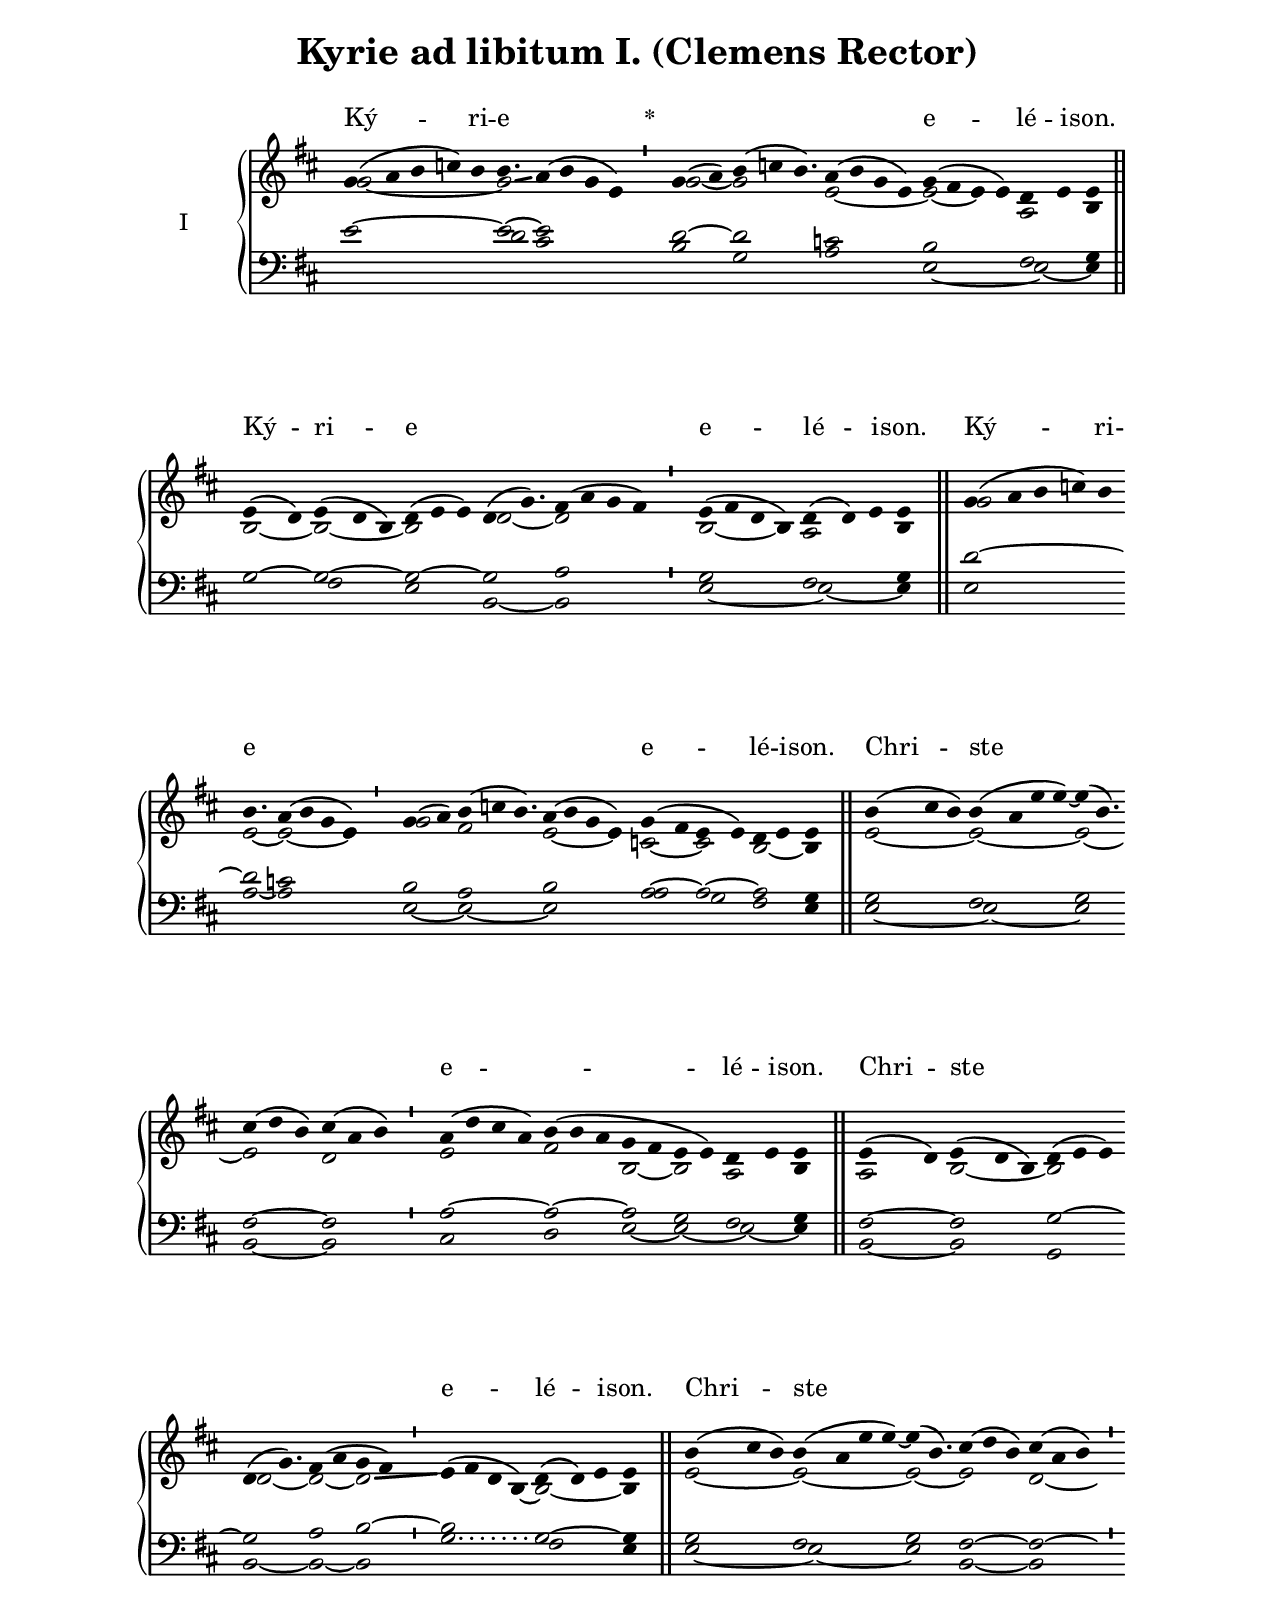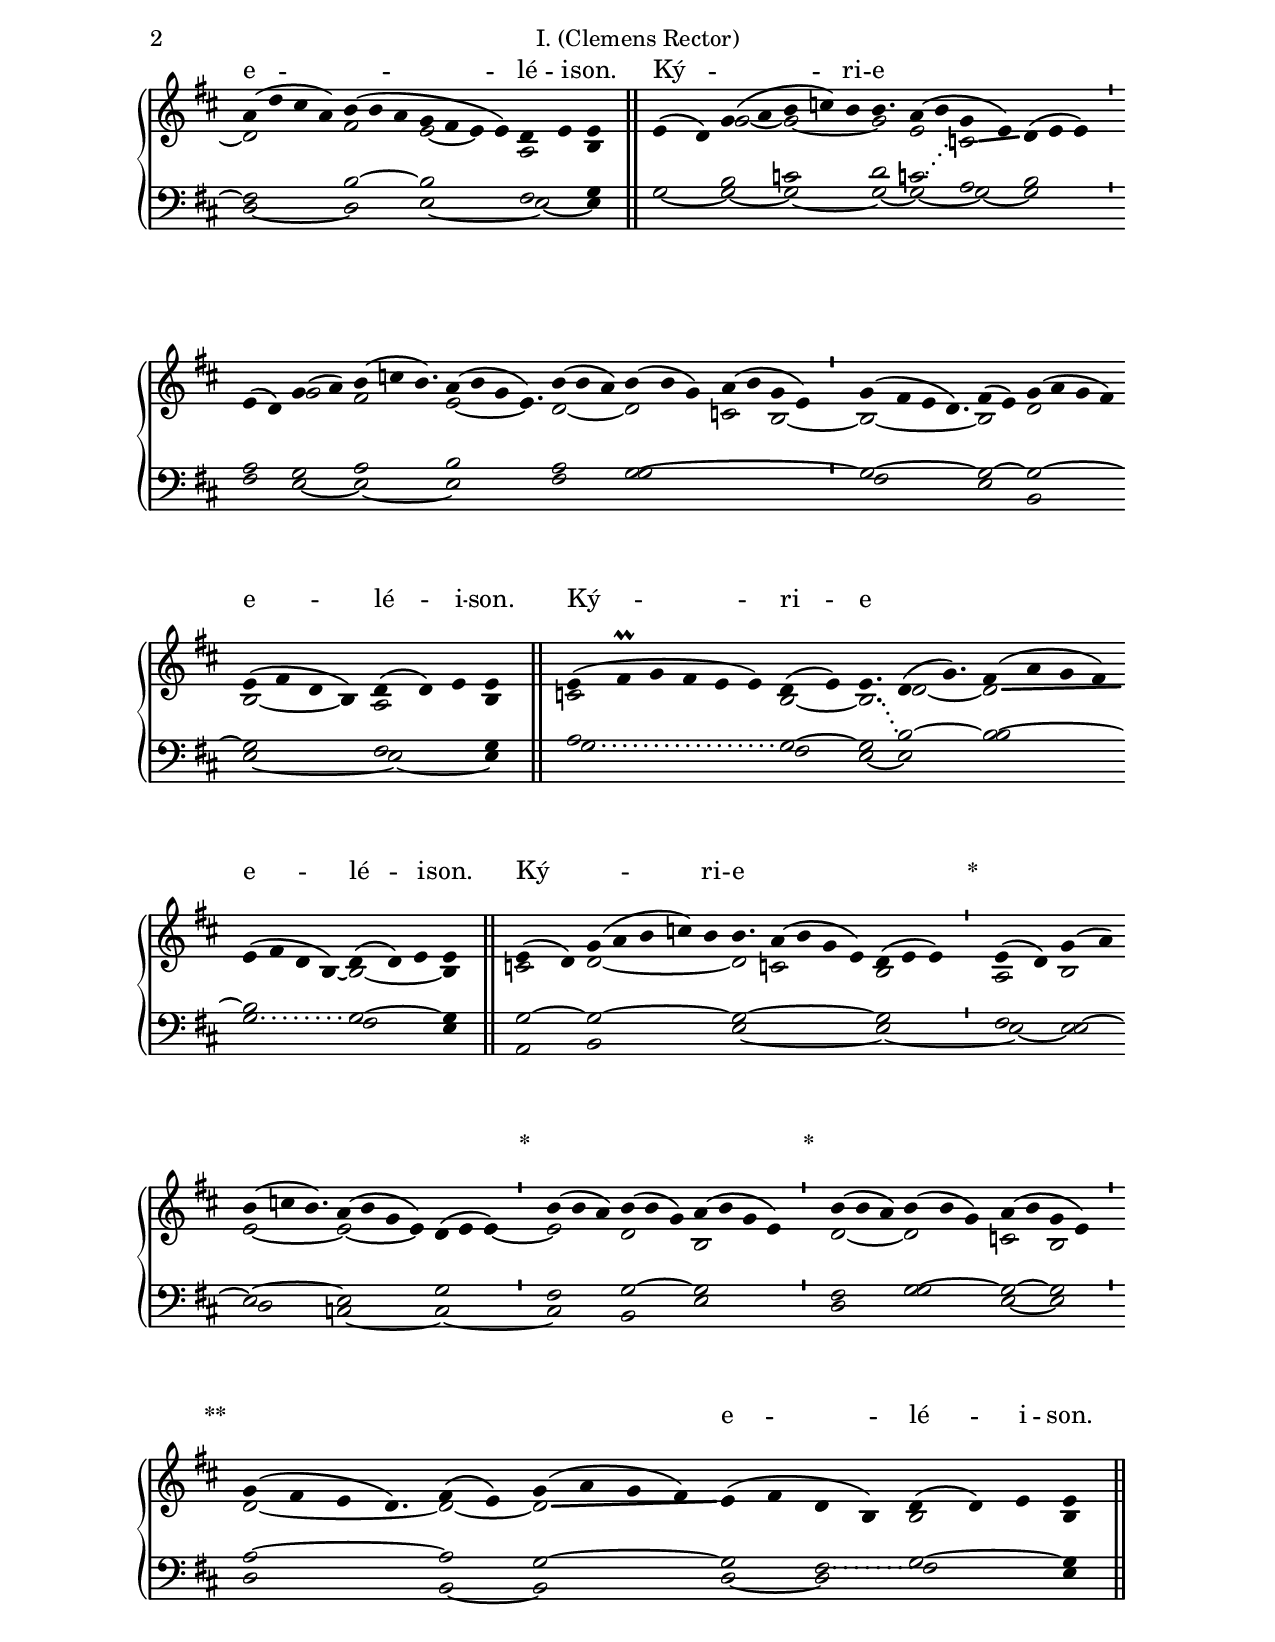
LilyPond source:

\version "2.18"
\include "gregorian.ly"
\include "noh2.ily"

%Page reference: page v.124
%(volume.page)

global = {
 \key e \dorian
 \cadenzaOn 
 \override Glissando #'thickness = #2.0
}

\header {
  title = \markup \center-column {"Kyrie ad libitum I.\n(Clemens Rector)" \vspace #1 }
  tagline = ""
  composer = ""
}

\paper {
 #(include-special-characters)
  oddHeaderMarkup = \markup \fill-line {
    \line {}
    \center-column {
      \on-the-fly #first-page     " "
      \on-the-fly #not-first-page "I.\\(Clemens Rector)"
    }
    \line { \on-the-fly #print-page-number-check-first \fromproperty #'page:page-number-string }
  }
  evenHeaderMarkup = \markup \fill-line {
    \line { \on-the-fly #print-page-number-check-first \fromproperty #'page:page-number-string }
    \center-column { "I.\n(Clemens Rector)" }
    \line {}
  }
}

chantText = \lyricmode {
Ký -- ri -- e _ 
\set stanza = " * " _ _ _ e -- lé -- i -- son. 
Ký -- ri -- e _ _ e -- lé -- i -- son. 
Ký -- ri -- e _ _ _ _ e -- lé -- i -- son. 
Chri -- ste _ _ e -- _ lé -- i -- son. 
Chri -- ste _ _ _ e -- lé -- i -- son. 
Chri -- ste _ _ e -- _ lé -- i -- son. 
Ký -- _ ri -- e _ _ _ _ _ _ _ _ _ _ _ _ e -- lé -- i -- son. 
Ký -- ri -- e _ _ e -- lé -- i -- son. 
Ký -- _ ri -- e _ _ 
\set stanza = " * " _ _ _ _ _ 
\set stanza = " * " _ _ _ 
\set stanza = " * " _ _ _ 
\set stanza = " ** "  _ _ _ e -- lé -- i -- son. }

chantMusic = {
\tieDown    g'4 ( a'4 b'4 c''4) b'4 b'4. a'4 ( b'4 g'4 e'4) \divisioMinima
  g'4 ( a'4) b'4 ( c''4 b'4.) a'4 ( b'4 g'4 e'4) g'4 ( fis'4 e'4 e'4) d'4 e'4 e'4 \finalis
 \forceBreak
 e'4 ( d'4) e'4 ( d'4 b4) d'4 ( e'4 e'4) d'4 ( g'4.) fis'4 ( a'4 g'4 fis'4) \divisioMinima
 e'4 ( fis'4 d'4 b4) d'4 ( d'4) e'4 e'4 \finalis
  g'4 ( a'4 b'4 c''4) b'4 \forceBreak
 b'4. a'4 ( b'4 g'4 e'4) \divisioMinima
  g'4 ( a'4) b'4 ( c''4 b'4.) a'4 ( b'4 g'4 e'4) g'4 ( fis'4 e'4 e'4) d'4 e'4 e'4 \finalis
 b'4 ( cis''4 b'4) b'4 ( a'4 e''4 e''4) ~ e''4 ( b'4.) \forceBreak
 cis''4 ( d''4 b'4) cis''4 ( a'4 b'4) \divisioMinima
 a'4 ( d''4 cis''4 a'4) b'4 ( b'4 a'4 g'4 fis'4 e'4 e'4) d'4 e'4 e'4 \finalis
 e'4 ( d'4) e'4 ( d'4 b4) d'4 ( e'4 e'4) \forceBreak
 d'4 ( g'4.) fis'4 ( a'4 g'4 fis'4) \divisioMinima
 e'4 ( fis'4 d'4 b4) d'4 ( d'4) e'4 e'4 \finalis
 b'4 ( cis''4 b'4) b'4 ( a'4 e''4 e''4) ~ e''4 ( b'4.) cis''4 ( d''4 b'4) cis''4 ( a'4 b'4) \divisioMinima
 \forceBreak
 a'4 ( d''4 cis''4 a'4) b'4 ( b'4 a'4 g'4 fis'4 e'4 e'4) d'4 e'4 e'4 \finalis
  e'4 ( d'4) g'4 ( a'4 b'4 c''4) b'4 b'4. a'4 ( b'4 g'4 e'4) d'4 ( e'4 e'4) \divisioMinima
 \forceBreak
  e'4 ( d'4) g'4 ( a'4) b'4 ( c''4 b'4.) a'4 ( b'4 g'4 e'4.) b'4 ( b'4 a'4) b'4 ( b'4 g'4) a'4 ( b'4 g'4 e'4) \divisioMinima
 g'4 ( fis'4 e'4 d'4.) fis'4 ( e'4) g'4 ( a'4 g'4 fis'4) \forceBreak
 e'4 ( fis'4 d'4 b4) d'4 ( d'4) e'4 e'4 \finalis
 e'4 ( fis'\prall g'4 fis'4 e'4 e'4) d'4 ( e'4) e'4. d'4 ( g'4.) fis'4 ( a'4 g'4 fis'4) 
 \forceBreak
 e'4 ( fis'4 d'4 b4) d'4 ( d'4) e'4 e'4 \finalis
  e'4 ( d'4) g'4 ( a'4 b'4 c''4) b'4 b'4. a'4 ( b'4 g'4 e'4) d'4 ( e'4 e'4) \divisioMinima
  e'4 ( d'4) g'4 ( a'4) \forceBreak
 b'4 ( c''4 b'4.) a'4 ( b'4 g'4 e'4) d'4 ( e'4 e'4) \divisioMinima
 b'4 ( b'4 a'4) b'4 ( b'4 g'4) a'4 ( b'4 g'4 e'4) \divisioMinima
 b'4 ( b'4 a'4) b'4 ( b'4 g'4) a'4 ( b'4 g'4 e'4) \divisioMinima
 \forceBreak
 g'4 ( fis'4 e'4 d'4.) fis'4 ( e'4) g'4 ( a'4 g'4 fis'4) e'4 ( fis'4 d'4 b4) d'4 ( d'4) e'4 e'4 \finalis

}

altoMusic = {
g'2*5/2 ~ g'2*3/4 -\tweak Glissando.Y-offset #-0.8 \glissando a'4 b'4 g'4 e'4 \divisioMinima g'2 ~ g'2*7/4 e'2*4/2 ~ e'2 ~ e'4 e'4 a2 b4 \finalis
b2 ~ b2*3/2 ~ b2*3/2 d'2*5/4 ~ d'2*4/2 \divisioMinima
b2*3/2 ~ b4 a2*3/2 b4 g'2*5/2 e'2*3/4 ~ e'2*3/2 ~ e'4 g'2 fis'2*7/4 e'2*3/2 ~ e'4 c'2 ~ c'2 b2 ~ b4 \finalis
e'2*3/2 ~ e'2*4/2 ~ e'2*5/4 ~ e'2*3/2 d'2*3/2 \divisioMinima
e'2*4/2 fis'2*3/2 b2 ~ b2 a2 b4 \finalis
a2 b2*3/2 ~ b2*3/2 d'2*5/4 ~ d'2 ~ d'2 -\tweak Glissando.Y-offset #-0.8 \glissando \divisioMinima
e'4 fis'4 d'4 b4 ~ b2*3/2 ~ b4 \finalis
e'2*3/2 ~ e'2*4/2 ~ e'2*5/4 ~ e'2*3/2 d'2*3/2 ~ \divisioMinima
d'2*4/2 fis'2*3/2 e'2 ~ e'4 e'4 a2 b4 r2 g'2 ~ g'2*3/2 ~ g'2*3/4 e'2 c'2 -\tweak Glissando.Y-offset #-0.8 \glissando d'4 e'4 e'4 r2 g'2 fis'2*7/4 e'2*3/2 ~ e'4. d'2*3/2 ~ d'2*3/2 c'2 b2 ~ \divisioMinima
b2*9/4 ~ b2 d'2*4/2 b2*3/2 ~ b4 a2*3/2 b4 \finalis
c'2*6/2 b2 ~ b2*3/4 d'2*5/4 ~ d'2*4/2 -\tweak Glissando.Y-offset #-0.8 \glissando e'4 fis'4 d'4 b4 ~ 
b2*3/2 ~ b4 c'2 d'2*5/2 ~ d'2*3/4 c'2*4/2 b2*3/2 a2 b2 e'2*7/4 ~ e'2*3/2 ~ e'4 d'4 e'4 e'4 ~ \divisioMinima
e'2*3/2 d'2*3/2 b2*4/2 \divisioMinima
d'2*3/2 ~ d'2*3/2 c'2 b2 \divisioMinima
d'2*9/4 ~ d'2 ~ d'2*4/2 -\tweak Glissando.Y-offset #-0.8 \glissando e'4 fis'4 d'4 b4 b2*3/2 b4 \finalis
}

tenorMusic = {
e'2*5/2 ~ e'2*3/4 ~ e'2*4/2 d'2 ~ d'2*7/4 c'2*4/2 b2*4/2 fis2 g4 \finalis
g2 ~ g2*3/2 ~ g2*3/2 ~ g2*5/4 a2*4/2 \divisioMinima
g2*4/2 fis2*3/2 g4 d'2*5/2 ~ d'2*3/4 c'2*4/2 b2 a2*7/4 b2*4/2 a2 ~ a2 ~ a2 g4 \finalis
g2*3/2 fis2*4/2 g2*5/4 fis2*3/2 ~ fis2*3/2 \divisioMinima
a2*4/2 ~ a2*3/2 ~ a2 g2 fis2 g4 \finalis
fis2 ~ fis2*3/2 g2*3/2 ~ g2*5/4 a2 b2 ~ \divisioMinima
b2*4/2 g2*3/2 ~ g4 \finalis
g2*3/2 fis2*4/2 g2*5/4 fis2*3/2 ~ fis2*3/2 ~ \divisioMinima
fis2*4/2 b2*3/2 ~ b2*4/2 fis2 g4 r2 b2 c'2*3/2 d'2*3/4 c'2 a2 b2*3/2 \divisioMinima a2 g2 a2*7/4 b2*9/4 a2*3/2 g2*7/2 ~ \divisioMinima
g2*9/4 ~ g2 ~ g2*4/2 ~ g2*4/2 fis2*3/2 g4 \finalis
a2*6/2 g2 ~ g2*3/4 b2*5/4 ~ b2*4/2 ~ 
b2*4/2 g2*3/2 ~ g4 g2 ~ g2*5/2 ~ g2*11/4 ~ g2*3/2 \divisioMinima fis2 \shiftRight e2 ~ e2*7/4 ~ e2*4/2 g2*3/2 \divisioMinima
fis2*3/2 g2*3/2 ~ g2*4/2 \divisioMinima
fis2*3/2 g2*3/2 ~ g2 ~ g2 \divisioMinima
a2*9/4 ~ a2 g2*4/2 ~ g2 fis2 g2*3/2 ~ g4 \finalis
}

bassMusic = {
r2*5/2 d'2*3/4 cis'2*4/2 b2 g2*7/4 a2*4/2 e2*4/2 ~ e2 ~ e4 \finalis
r2 fis2*3/2 e2*3/2 b,2*5/4 ~ b,2*4/2 \divisioMinima
e2*4/2 ~ e2*3/2 ~ e4 e2*5/2 a2*3/4 ~ a2*4/2 e2 ~ e2*7/4 ~ e2*4/2 \shiftRight a2 g2 fis2 e4 \finalis
e2*3/2 ~ e2*4/2 ~ e2*5/4 b,2*3/2 ~ b,2*3/2 \divisioMinima
cis2*4/2 d2*3/2 e2 ~ e2 ~ e2 ~ e4 \finalis
b,2 ~ b,2*3/2 g,2*3/2 b,2*5/4 ~ b,2 ~ b,2 \divisioMinima
g2*4/2 fis2*3/2 e4 \finalis
e2*3/2 ~ e2*4/2 ~ e2*5/4 b,2*3/2 ~ b,2*3/2 \divisioMinima
d2*4/2 ~ d2*3/2 e2*4/2 ~ e2 ~ e4 g2 ~ g2 ~ g2*3/2 ~ g2*3/4 ~ g2 ~ g2 ~ g2*3/2 fis2 e2 ~ e2*7/4 ~ e2*9/4 fis2*3/2 \shiftRight g2*7/2 \divisioMinima
fis2*9/4 e2 b,2*4/2 e2*4/2 ~ e2*3/2 ~ e4 \finalis
g2*6/2 fis2 e2*3/4 ~ e2*5/4 \shiftRight b2*4/2 
g2*4/2 fis2*3/2 e4 a,2 b,2*5/2 e2*11/4 ~ e2*3/2 ~ e2 ~ e2 d2*7/4 c2*4/2 ~ c2*3/2 ~ \divisioMinima
c2*3/2 b,2*3/2 e2*4/2 \divisioMinima
d2*3/2 \shiftRight g2*3/2 e2 ~ e2 \divisioMinima
d2*9/4 b,2 ~ b,2*4/2 d2 ~ d2 fis2*3/2 e4 \finalis
}

voiceLines = {
\voiceLineStyle


s2*241/4
\allowVoiceLineBreak
\voiceLine "down" "down" g2*4/2 g2*1/2


s2*41/2
\allowVoiceLineBreak
\voiceLine "down" "up" c'2*2/2 c'2*1/2


s2*89/4
\allowVoiceLineBreak
\voiceLine "down" "down" g2*6/2 g2*1/2


s2*1/2
\allowVoiceLineBreak
\voiceLine "up" "down" b4. b2*1/2


s2*11/4
\allowVoiceLineBreak
\voiceLine "down" "down" g2*4/2 g2*1/2


s2*131/4
\allowVoiceLineBreak
\voiceLine "down" "down" fis2*2/2 fis2*1/2


}

\score{
  <<
    \new GrandStaff <<
      \set GrandStaff.autoBeaming = ##f
      \set GrandStaff.instrumentName = \markup \center-column {
        "I"
      }
      \new Staff = up <<
        \new Voice = "chant" {
          \voiceOne \global \chantMusic
        }
        \new Voice {
          \voiceTwo \global \altoMusic
        }
      >>

      \new Staff = down <<
        \clef bass
        \new Voice {
          \voiceOne \global \tenorMusic
        }
        \new Voice {
          \voiceTwo \global \bassMusic
        }
	\new Voice {
        \voiceThree \global \voiceLines
        }
      >>
    >>
    \new Lyrics \lyricsto chant {
      \chantText
    }
  >>
  \layout{
  }
  \midi{
    \tempo 4 = 125
  }
}
